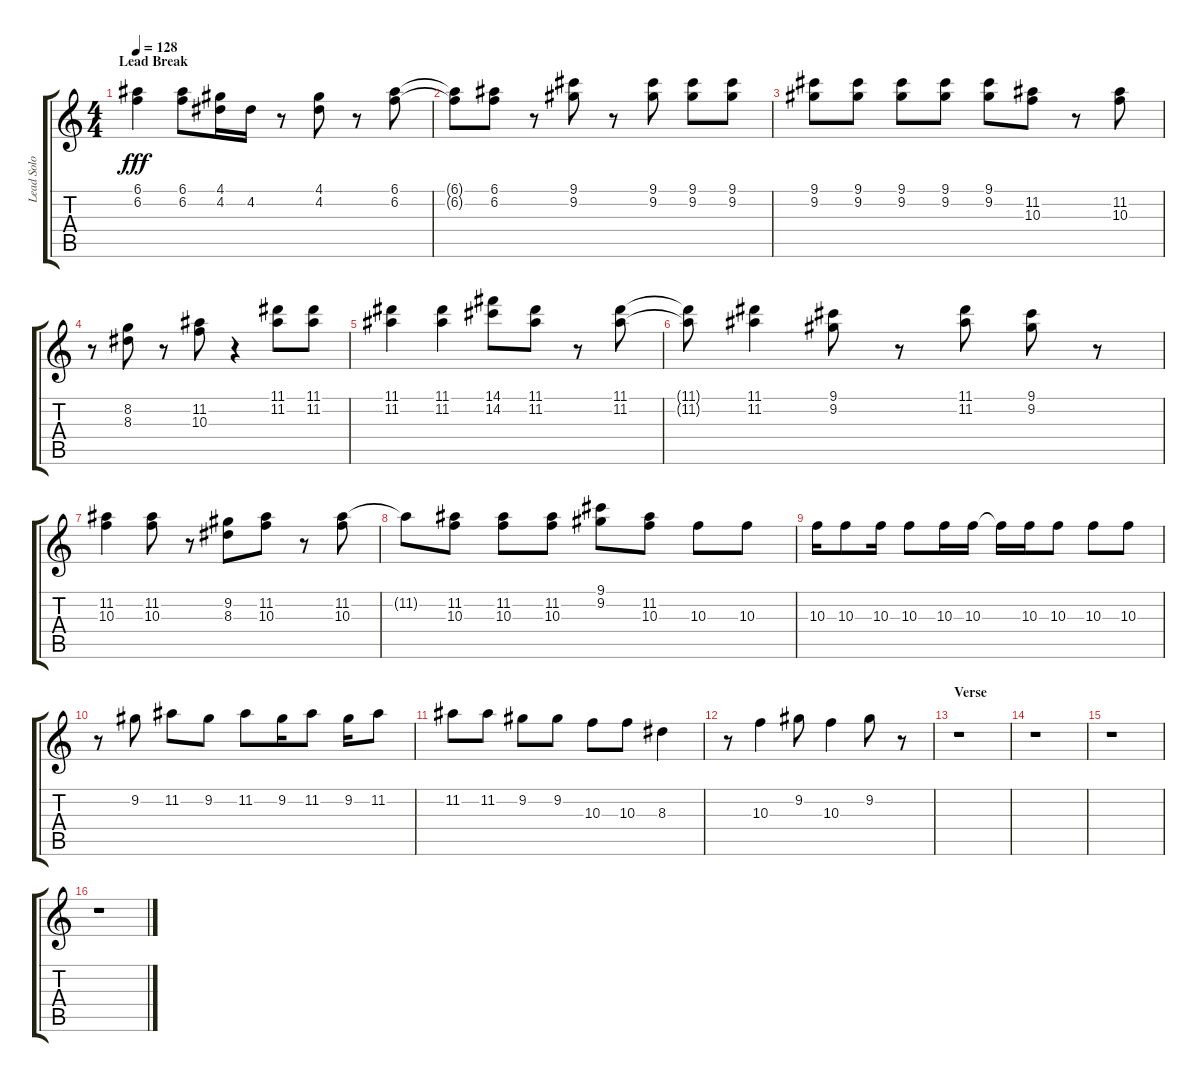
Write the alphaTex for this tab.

\track ("Lead Solo" "Lead Solo") {instrument overdrivenguitar}
\staff {score tabs}
\tuning (E4 B3 G3 D3 A2 E2) {hide}
\ts (4 4)
\section ("" "Lead Break")
\tempo 128
\clef g2
\ks c
(6.1 6.2).4{dy fff} (6.1 6.2).8 (4.1 4.2).16 4.2.16 r.8 (4.1 4.2).8 r.8 (6.1 6.2).8 |
(6.1{t} 6.2{t}).8 (6.1 6.2).8 r.8 (9.1 9.2).8 r.8 (9.1 9.2).8 (9.1 9.2).8 (9.1 9.2).8 |
(9.1 9.2).8 (9.1 9.2).8 (9.1 9.2).8 (9.1 9.2).8 (9.1 9.2).8 (11.2 10.3).8 r.8 (11.2 10.3).8 |
r.8 (8.2 8.3).8 r.8 (11.2 10.3).8 r.4 (11.1 11.2).8 (11.1 11.2).8 |
(11.1 11.2).4 (11.1 11.2).4 (14.1 14.2).8 (11.1 11.2).8 r.8 (11.1 11.2).8 |
(11.1{t} 11.2{t}).8 (11.1 11.2).4 (9.1 9.2).8 r.8 (11.1 11.2).8 (9.1 9.2).8 r.8 |
(11.2 10.3).4 (11.2 10.3).8 r.8 (9.2 8.3).8 (11.2 10.3).8 r.8 (11.2 10.3).8 |
11.2{t}.8 (11.2 10.3).8 (11.2 10.3).8 (11.2 10.3).8 (9.1 9.2).8 (11.2 10.3).8 10.3.8 10.3.8 |
10.3.16 10.3.8 10.3.16 10.3.8 10.3.16 10.3.16 10.3{t}.16 10.3.16 10.3.8 10.3.8 10.3.8 |
r.8 9.2.8 11.2.8 9.2.8 11.2.8 9.2.16 11.2.8 9.2.16 11.2.8 |
11.2.8 11.2.8 9.2.8 9.2.8 10.3.8 10.3.8 8.3.4 |
r.8 10.3.4 9.2.8 10.3.4 9.2.8 r.8 |
\section ("" "Verse")
r.1 |
r.1 |
r.1 |
r.1
